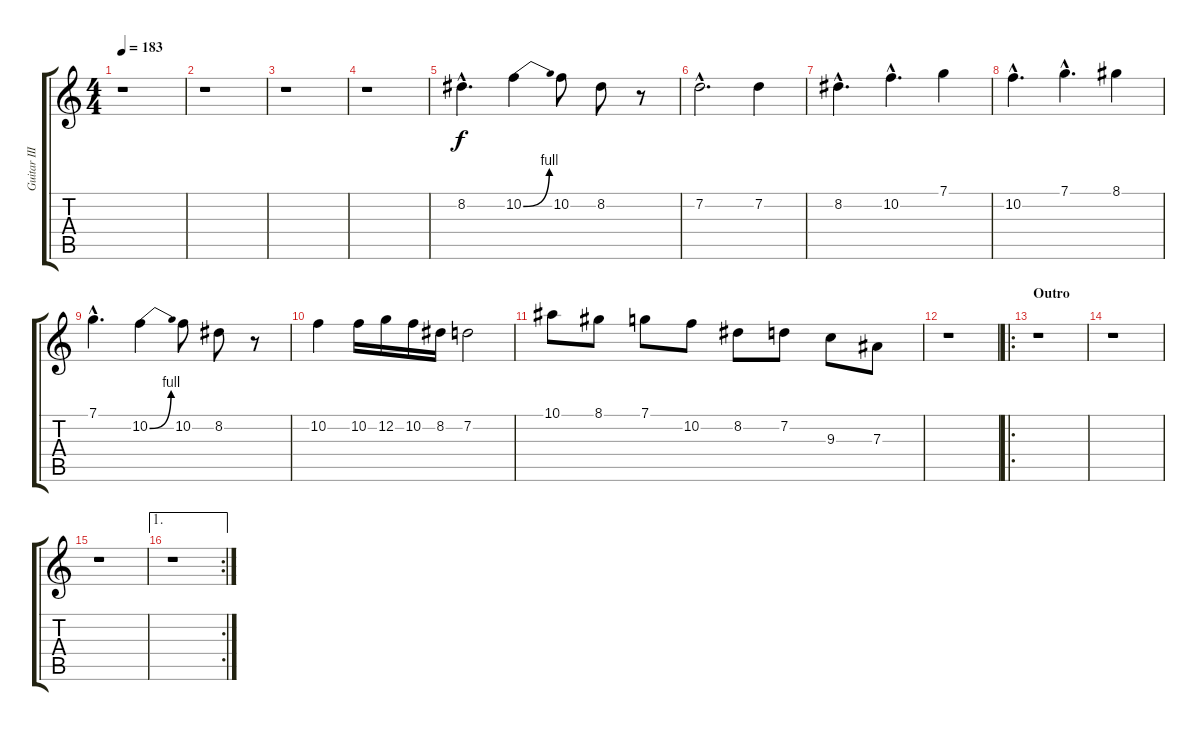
\track ("Guitar III" "Guitar III") {instrument distortionguitar}
\staff {score tabs}
\tuning (C4 G3 Eb3 Bb2 F2 C2) {hide}
\ts (4 4)
\tempo 183
\clef g2
\ks c
r.1{dy f} |
r.1 |
r.1 |
r.1 |
8.2{hac}.4{d} 10.2{be (bend 0 0 60 4)}.4 10.2.8 8.2.8 r.8 |
7.2{hac}.2{d} 7.2.4 |
8.2{hac}.4{d} 10.2{hac}.4{d} 7.1.4 |
10.2{hac}.4{d} 7.1{hac}.4{d} 8.1.4 |
7.1{hac}.4{d} 10.2{be (bend 0 0 60 4)}.4 10.2.8 8.2.8 r.8 |
10.2.4 10.2.16 12.2.16 10.2.16 8.2.16 7.2.2 |
10.1.8 8.1.8 7.1.8 10.2.8 8.2.8 7.2.8 9.3.8 7.3.8 |
r.1 |
\ro
\section ("" "Outro")
r.1 |
r.1 |
r.1 |
\ae 1
\rc 2
r.1
